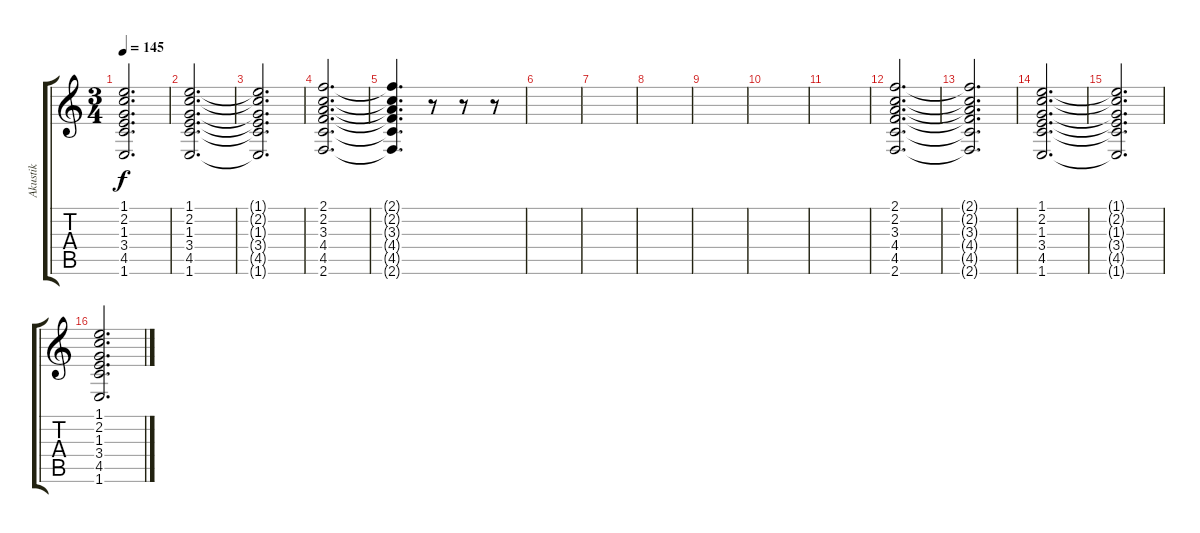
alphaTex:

\track ("Akustik" "Akustik") {instrument electricguitarclean}
\staff {score tabs}
\tuning (Eb4 Bb3 Gb3 Db3 Ab2 Eb2) {hide}
\ts (3 4)
\tempo 145
\clef g2
\ks c
(1.1{t} 2.2{t} 1.3{t} 3.4{t} 4.5{t} 1.6{t}).2{d dy f} |
(1.1 2.2 1.3 3.4 4.5 1.6).2{d} |
(1.1{t} 2.2{t} 1.3{t} 3.4{t} 4.5{t} 1.6{t}).2{d} |
(2.1 2.2 3.3 4.4 4.5 2.6).2{d} |
(2.1{t} 2.2{t} 3.3{t} 4.4{t} 4.5{t} 2.6{t}).4{d} r.8 r.8 r.8 |
|
|
|
|
|
|
(2.1 2.2 3.3 4.4 4.5 2.6).2{d} |
(2.1{t} 2.2{t} 3.3{t} 4.4{t} 4.5{t} 2.6{t}).2{d} |
(1.1 2.2 1.3 3.4 4.5 1.6).2{d} |
(1.1{t} 2.2{t} 1.3{t} 3.4{t} 4.5{t} 1.6{t}).2{d} |
(1.1 2.2 1.3 3.4 4.5 1.6).2{d}
